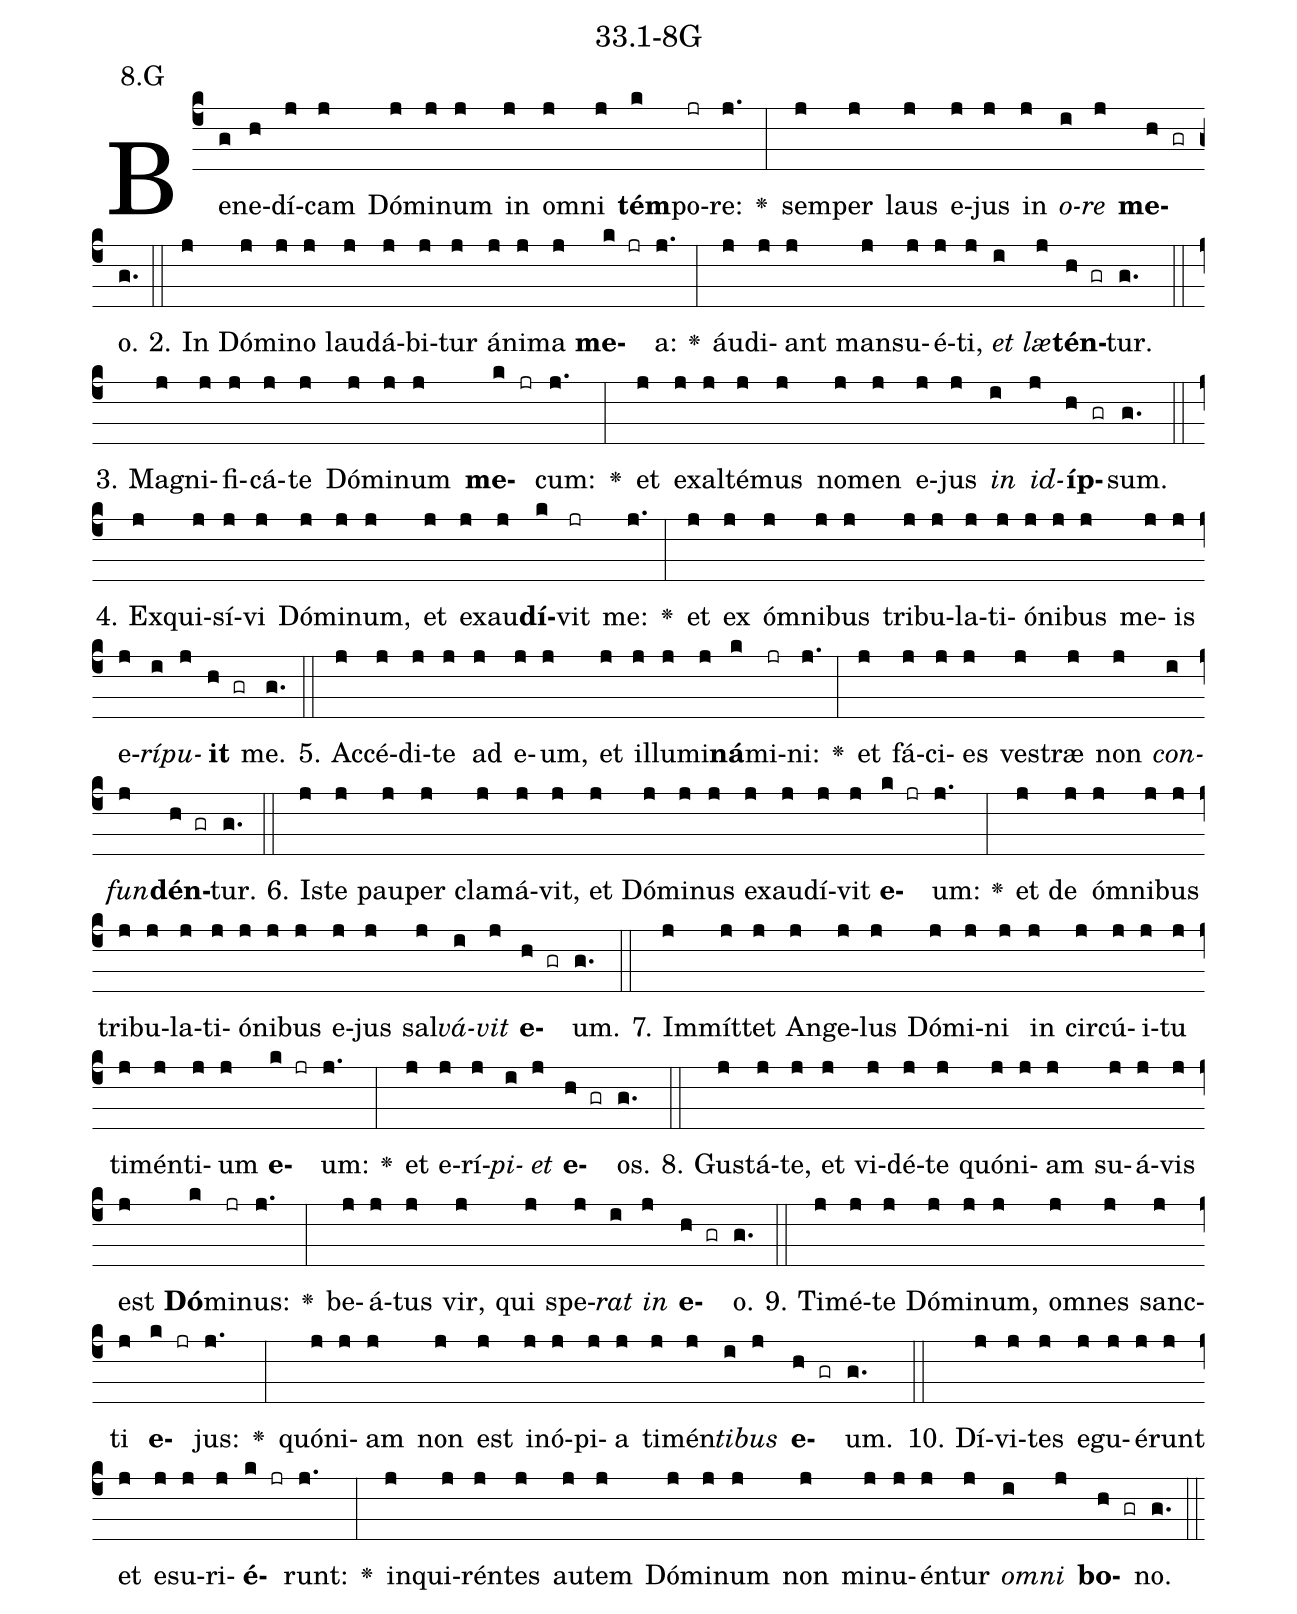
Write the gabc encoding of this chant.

name: 33.1-8G;
annotation: 8.G;
%%
(c4)Be(g)ne(h)dí(j)cam(j) Dó(j)mi(j)num(j) in(j) om(j)ni(j) <b>tém</b>(k)po(jr)re:(j.) <v>\greheightstar</v>(:) sem(j)per(j) laus(j) e(j)jus(j) in(j) <i>o</i>(i)<i>re</i>(j) <b>me</b>(h gr)o.(g.) (::)
2. In(j) Dó(j)mi(j)no(j) lau(j)dá(j)bi(j)tur(j) á(j)ni(j)ma(j) <b>me</b>(k jr)a:(j.) <v>\greheightstar</v>(:) áu(j)di(j)ant(j) man(j)su(j)é(j)ti,(j) <i>et</i>(i) <i>læ</i>(j)<b>tén</b>(h gr)tur.(g.) (::)
3. Ma(j)gni(j)fi(j)cá(j)te(j) Dó(j)mi(j)num(j) <b>me</b>(k jr)cum:(j.) <v>\greheightstar</v>(:) et(j) ex(j)al(j)té(j)mus(j) no(j)men(j) e(j)jus(j) <i>in</i>(i) <i>id</i>(j)<b>íp</b>(h gr)sum.(g.) (::)
4. Ex(j)qui(j)sí(j)vi(j) Dó(j)mi(j)num,(j) et(j) ex(j)au(j)<b>dí</b>(k)vit(jr) me:(j.) <v>\greheightstar</v>(:) et(j) ex(j) óm(j)ni(j)bus(j) tri(j)bu(j)la(j)ti(j)ó(j)ni(j)bus(j) me(j)is(j) e(j)<i>rí</i>(i)<i>pu</i>(j)<b>it</b>(h gr) me.(g.) (::)
5. Ac(j)cé(j)di(j)te(j) ad(j) e(j)um,(j) et(j) il(j)lu(j)mi(j)<b>ná</b>(k)mi(jr)ni:(j.) <v>\greheightstar</v>(:) et(j) fá(j)ci(j)es(j) ves(j)træ(j) non(j) <i>con</i>(i)<i>fun</i>(j)<b>dén</b>(h gr)tur.(g.) (::)
6. Is(j)te(j) pau(j)per(j) cla(j)má(j)vit,(j) et(j) Dó(j)mi(j)nus(j) ex(j)au(j)dí(j)vit(j) <b>e</b>(k jr)um:(j.) <v>\greheightstar</v>(:) et(j) de(j) óm(j)ni(j)bus(j) tri(j)bu(j)la(j)ti(j)ó(j)ni(j)bus(j) e(j)jus(j) sal(j)<i>vá</i>(i)<i>vit</i>(j) <b>e</b>(h gr)um.(g.) (::)
7. Im(j)mít(j)tet(j) An(j)ge(j)lus(j) Dó(j)mi(j)ni(j) in(j) cir(j)cú(j)i(j)tu(j) ti(j)mén(j)ti(j)um(j) <b>e</b>(k jr)um:(j.) <v>\greheightstar</v>(:) et(j) e(j)rí(j)<i>pi</i>(i)<i>et</i>(j) <b>e</b>(h gr)os.(g.) (::)
8. Gus(j)tá(j)te,(j) et(j) vi(j)dé(j)te(j) quón(j)i(j)am(j) su(j)á(j)vis(j) est(j) <b>Dó</b>(k)mi(jr)nus:(j.) <v>\greheightstar</v>(:) be(j)á(j)tus(j) vir,(j) qui(j) spe(j)<i>rat</i>(i) <i>in</i>(j) <b>e</b>(h gr)o.(g.) (::)
9. Ti(j)mé(j)te(j) Dó(j)mi(j)num,(j) om(j)nes(j) sanc(j)ti(j) <b>e</b>(k jr)jus:(j.) <v>\greheightstar</v>(:) quón(j)i(j)am(j) non(j) est(j) in(j)ó(j)pi(j)a(j) ti(j)mén(j)<i>ti</i>(i)<i>bus</i>(j) <b>e</b>(h gr)um.(g.) (::)
10. Dí(j)vi(j)tes(j) e(j)gu(j)é(j)runt(j) et(j) e(j)su(j)ri(j)<b>é</b>(k jr)runt:(j.) <v>\greheightstar</v>(:) in(j)qui(j)rén(j)tes(j) au(j)tem(j) Dó(j)mi(j)num(j) non(j) mi(j)nu(j)én(j)tur(j) <i>om</i>(i)<i>ni</i>(j) <b>bo</b>(h gr)no.(g.) (::)
